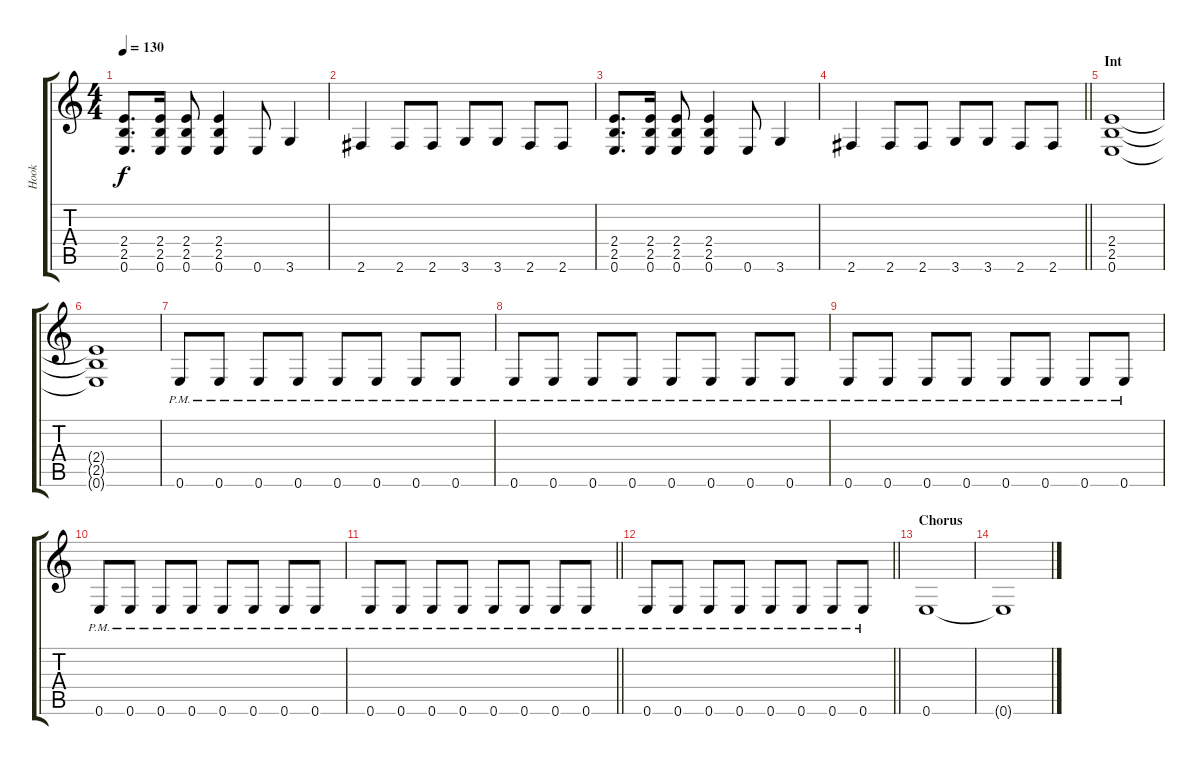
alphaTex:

\track ("Hook" "Hook") {instrument overdrivenguitar}
\staff {score tabs}
\tuning (E4 B3 G3 D3 A2 E2) {hide}
\ts (4 4)
\tempo 130
\clef g2
\ks c
(2.4 2.5 0.6).8{d dy f} (2.4 2.5 0.6).16 (2.4 2.5 0.6).8 (2.4 2.5 0.6).4 0.6.8 3.6.4 |
2.6.4 2.6.8 2.6.8 3.6.8 3.6.8 2.6.8 2.6.8 |
(2.4 2.5 0.6).8{d} (2.4 2.5 0.6).16 (2.4 2.5 0.6).8 (2.4 2.5 0.6).4 0.6.8 3.6.4 |
\barLineRight lightlight
2.6.4 2.6.8 2.6.8 3.6.8 3.6.8 2.6.8 2.6.8 |
\section ("" "Int")
(2.4 2.5 0.6).1 |
(2.4{t} 2.5{t} 0.6{t}).1 |
0.6{pm}.8 0.6{pm}.8 0.6{pm}.8 0.6{pm}.8 0.6{pm}.8 0.6{pm}.8 0.6{pm}.8 0.6{pm}.8 |
0.6{pm}.8 0.6{pm}.8 0.6{pm}.8 0.6{pm}.8 0.6{pm}.8 0.6{pm}.8 0.6{pm}.8 0.6{pm}.8 |
0.6{pm}.8 0.6{pm}.8 0.6{pm}.8 0.6{pm}.8 0.6{pm}.8 0.6{pm}.8 0.6{pm}.8 0.6{pm}.8 |
0.6{pm}.8 0.6{pm}.8 0.6{pm}.8 0.6{pm}.8 0.6{pm}.8 0.6{pm}.8 0.6{pm}.8 0.6{pm}.8 |
\barLineRight lightlight
0.6{pm}.8 0.6{pm}.8 0.6{pm}.8 0.6{pm}.8 0.6{pm}.8 0.6{pm}.8 0.6{pm}.8 0.6{pm}.8 |
\barLineRight lightlight
0.6{pm}.8 0.6{pm}.8 0.6{pm}.8 0.6{pm}.8 0.6{pm}.8 0.6{pm}.8 0.6{pm}.8 0.6{pm}.8 |
\section ("" "Chorus")
0.6.1 |
0.6{t}.1
